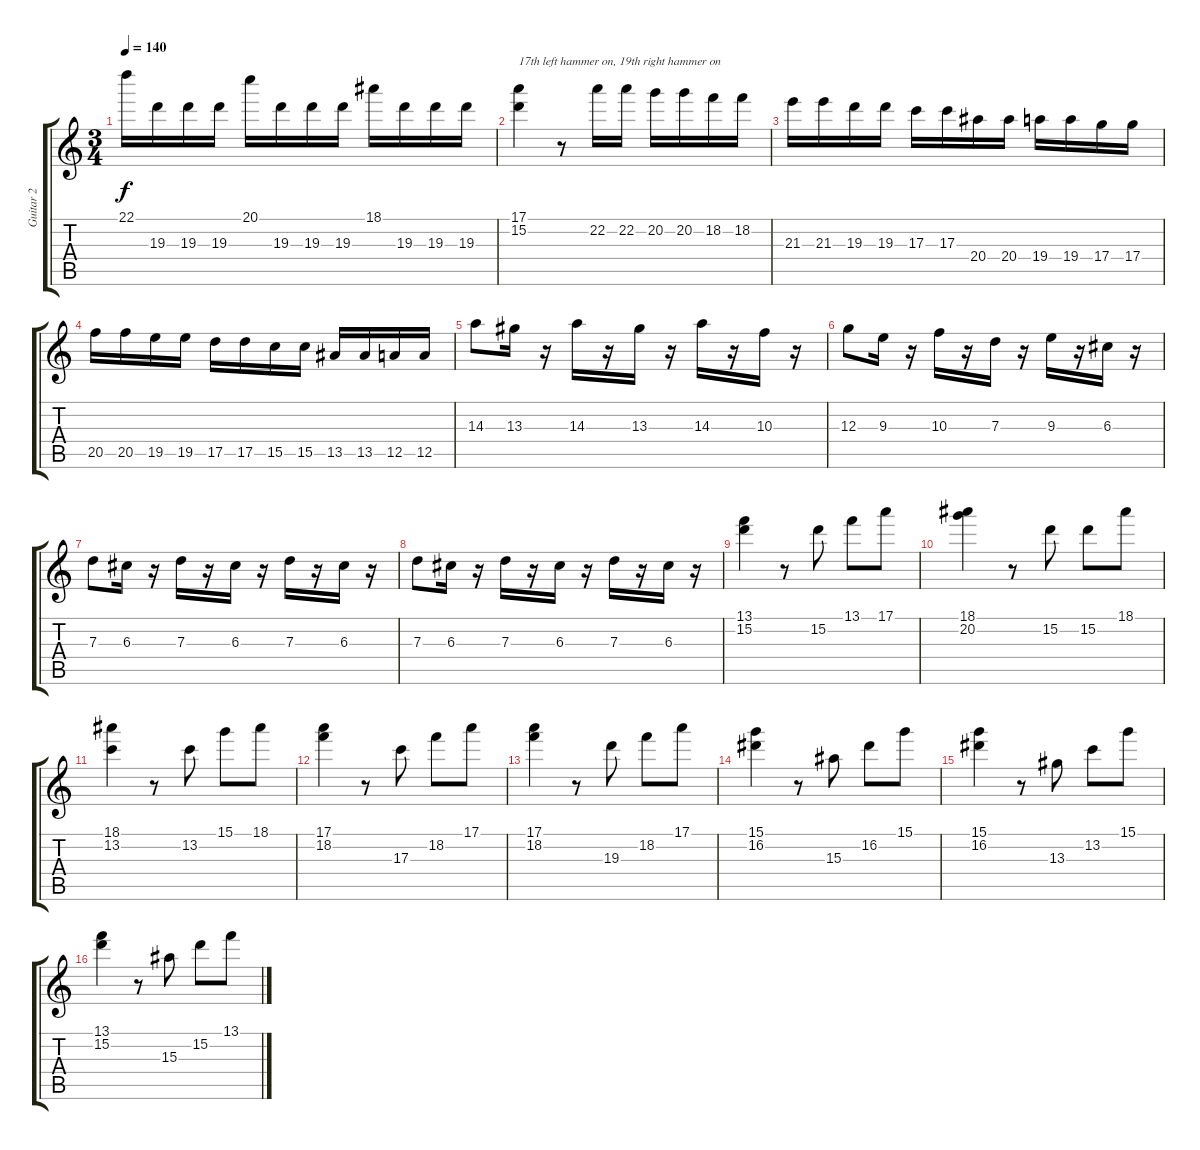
\track ("Guitar 2" "Guitar 2") {instrument distortionguitar}
\staff {score tabs}
\tuning (E4 B3 G3 D3 A2 E2) {hide}
\ts (3 4)
\tempo 140
\clef g2
\ks c
22.1.16{dy f} 19.3.16 19.3.16 19.3.16 20.1.16 19.3.16 19.3.16 19.3.16 18.1.16 19.3.16 19.3.16 19.3.16 |
(17.1 15.2).4{txt "17th left hammer on, 19th right hammer on"} r.8 22.2.16 22.2.16 20.2.16 20.2.16 18.2.16 18.2.16 |
21.3.16 21.3.16 19.3.16 19.3.16 17.3.16 17.3.16 20.4.16 20.4.16 19.4.16 19.4.16 17.4.16 17.4.16 |
20.5.16 20.5.16 19.5.16 19.5.16 17.5.16 17.5.16 15.5.16 15.5.16 13.5.16 13.5.16 12.5.16 12.5.16 |
14.3.8 13.3.16 r.16 14.3.16 r.16 13.3.16 r.16 14.3.16 r.16 10.3.16 r.16 |
12.3.8 9.3.16 r.16 10.3.16 r.16 7.3.16 r.16 9.3.16 r.16 6.3.16 r.16 |
7.3.8 6.3.16 r.16 7.3.16 r.16 6.3.16 r.16 7.3.16 r.16 6.3.16 r.16 |
7.3.8 6.3.16 r.16 7.3.16 r.16 6.3.16 r.16 7.3.16 r.16 6.3.16 r.16 |
(13.1 15.2).4 r.8 15.2.8 13.1.8 17.1.8 |
(18.1 20.2).4 r.8 15.2.8 15.2.8 18.1.8 |
(18.1 13.2).4 r.8 13.2.8 15.1.8 18.1.8 |
(17.1 18.2).4 r.8 17.3.8 18.2.8 17.1.8 |
(17.1 18.2).4 r.8 19.3.8 18.2.8 17.1.8 |
(15.1 16.2).4 r.8 15.3.8 16.2.8 15.1.8 |
(15.1 16.2).4 r.8 13.3.8 13.2.8 15.1.8 |
(13.1 15.2).4 r.8 15.3.8 15.2.8 13.1.8
